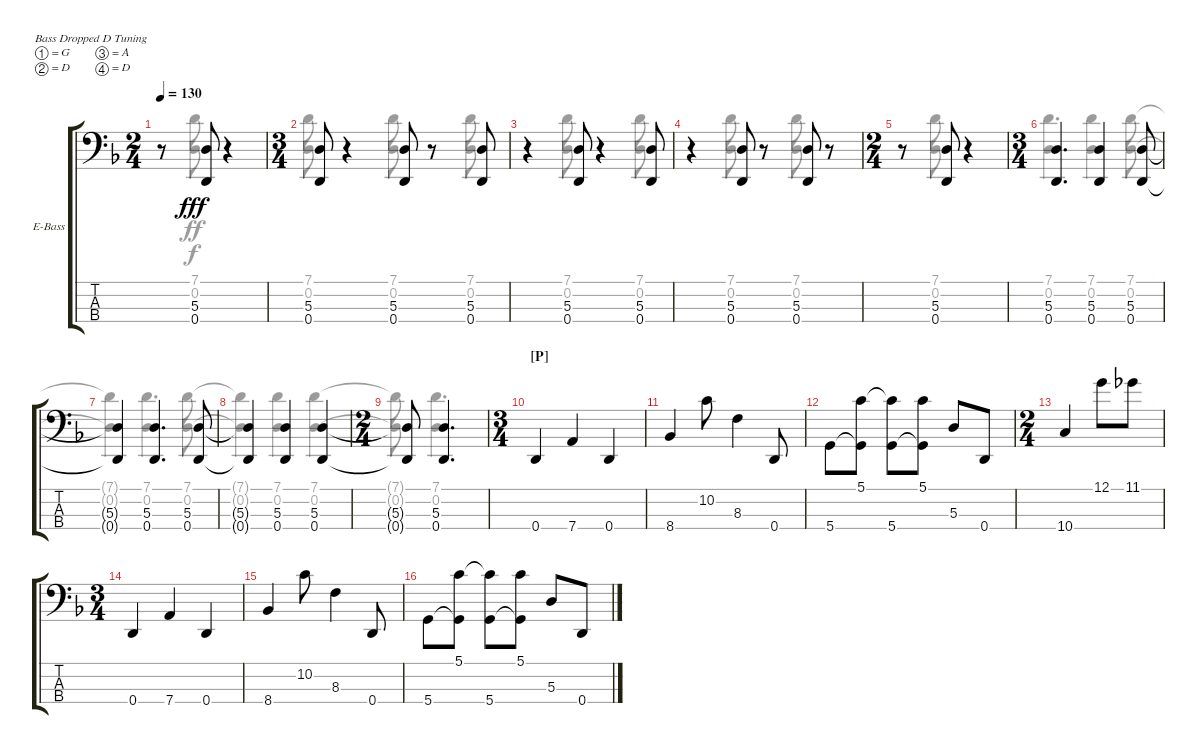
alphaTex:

\defaultSystemsLayout 4
\bracketExtendMode groupsimilarinstruments
\firstSystemTrackNameOrientation horizontal
\otherSystemsTrackNameOrientation horizontal
\track ("Electric Bass" "E-Bass") {instrument electricbassfinger}
\staff {score tabs}
\tuning (G2 D2 A1 D1)
\voice
\ts (2 4)
\tempo 130
\clef f4
\ks f
r.8{dy fff} (0.4 5.3).8 r.4 |
\ts (3 4)
(0.4 5.3).8 r.4 (5.3 0.4).8 r.8 (5.3 0.4).8 |
r.4 (0.4 5.3).8 r.4 (5.3 0.4).8 |
r.4 (0.4 5.3).8 r.8 (5.3 0.4).8 r.8 |
\ts (2 4)
r.8 (0.4 5.3).8 r.4 |
\ts (3 4)
(0.4 5.3).4{d} (5.3 0.4).4 (5.3 0.4).8 |
(0.4{t} 5.3{t}).4 (0.4 5.3).4{d} (5.3 0.4).8 |
(5.3{t} 0.4{t}).4 (0.4 5.3).4 (5.3 0.4).4 |
\ts (2 4)
(5.3{t} 0.4{t}).8 (0.4 5.3).4{d} |
\ts (3 4)
\section ("P" "")
0.4.4 7.4.4 0.4.4 |
8.4.4 10.2.8 8.3.4 0.4.8 |
5.4.8 (5.4{t} 5.1).8 (5.4 5.1{t}).8 (5.4{t} 5.1).8 5.3.8 0.4.8 |
\ts (2 4)
10.4.4 12.1.8 11.1.8 |
\ts (3 4)
0.4.4 7.4.4 0.4.4 |
8.4.4 10.2.8 8.3.4 0.4.8 |
5.4.8 (5.4{t} 5.1).8 (5.4 5.1{t}).8 (5.4{t} 5.1).8 5.3.8 0.4.8
\voice
\clef f4
\ottava regular
\simile none
\ks f
r.8{dy ff} 0.2.8 r.4 |
0.2.8 r.4 0.2.8 r.8 0.2.8 |
r.4 0.2.8 r.4 0.2.8 |
r.4 0.2.8 r.8 0.2.8 r.8 |
r.8 0.2.8 r.4 |
0.2.4{d} 0.2.4 0.2.8 |
0.2{t}.4 0.2.4{d} 0.2.8 |
0.2{t}.4 0.2.4 0.2.4 |
0.2{t}.8 0.2.4{d} |
|
|
|
|
|
|
\voice
\clef f4
\ottava regular
\simile none
\ks f
r.8{dy f} 7.1.8 r.4 |
7.1.8 r.4 7.1.8 r.8 7.1.8 |
r.4 7.1.8 r.4 7.1.8 |
r.4 7.1.8 r.8 7.1.8 r.8 |
r.8 7.1.8 r.4 |
7.1.4{d} 7.1.4 7.1.8 |
7.1{t}.4 7.1.4{d} 7.1.8 |
7.1{t}.4 7.1.4 7.1.4 |
7.1{t}.8 7.1.4{d} |
|
|
|
|
|
|
